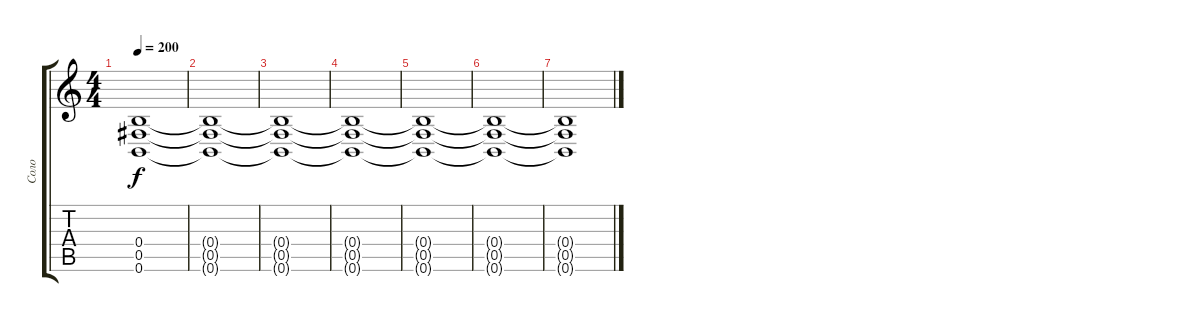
\track ("Соло" "Соло") {instrument overdrivenguitar}
\staff {score tabs}
\tuning (Db4 Ab3 E3 B2 Gb2 B1) {hide}
\ts (4 4)
\tempo 200
\clef g2
\ks c
(0.4 0.5 0.6).1{txt "" dy f} |
(0.4{t} 0.5{t} 0.6{t}).1 |
(0.4{t} 0.5{t} 0.6{t}).1 |
(0.4{t} 0.5{t} 0.6{t}).1 |
(0.4{t} 0.5{t} 0.6{t}).1 |
(0.4{t} 0.5{t} 0.6{t}).1 |
(0.4{t} 0.5{t} 0.6{t}).1
